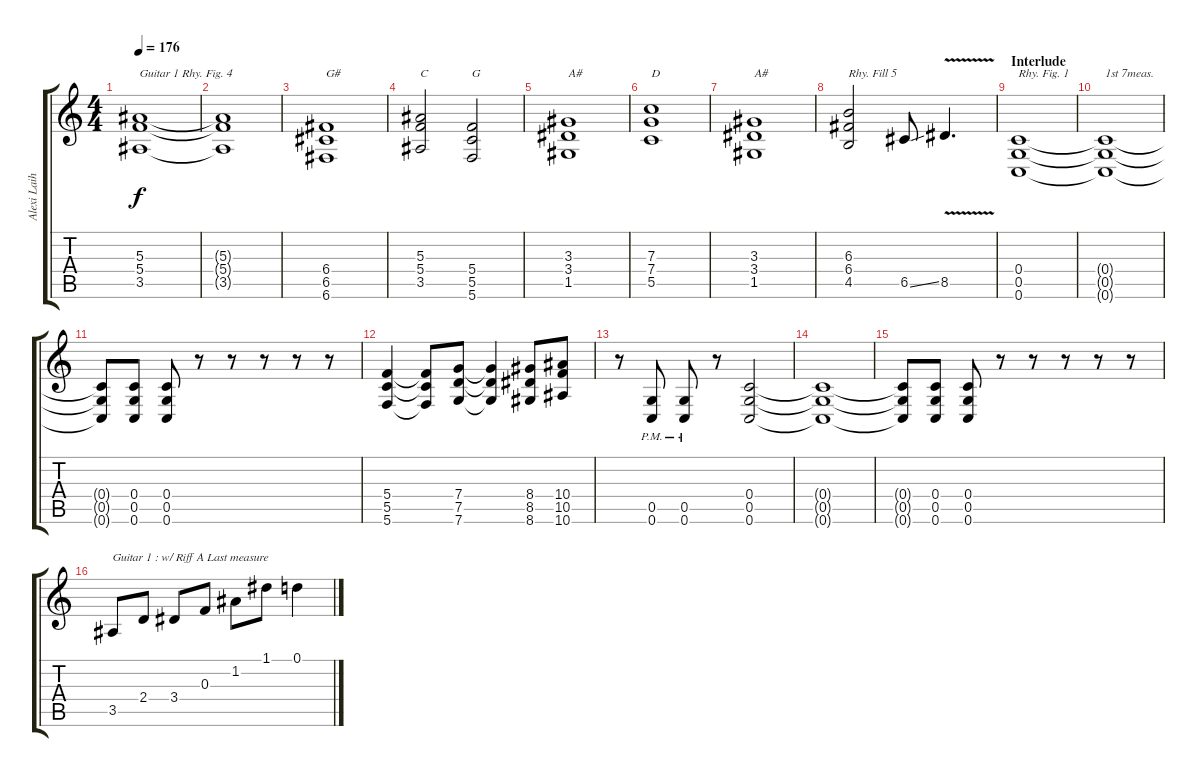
\track ("Alexi Laiho [Guitar 1]" "Alexi Laih") {instrument overdrivenguitar}
\staff {score tabs}
\tuning (D4 A3 F3 C3 G2 C2) {hide}
\ts (4 4)
\tempo 176
\clef g2
\ks c
(5.3 5.4 3.5).1{txt "Guitar 1 Rhy. Fig. 4" dy f} |
(5.3{t} 5.4{t} 3.5{t}).1 |
(6.4 6.5 6.6).1{txt "G#"} |
(5.3 5.4 3.5).2{txt "C"} (5.4 5.5 5.6).2{txt "G"} |
(3.3 3.4 1.5).1{txt "A#"} |
(7.3 7.4 5.5).1{txt "D"} |
(3.3 3.4 1.5).1{txt "A#"} |
(6.3 6.4 4.5).2{txt "Rhy. Fill 5"} 6.5{ss}.8 8.5{v}.4{d} |
\section ("" "Interlude")
(0.4 0.5 0.6).1{txt "Rhy. Fig. 1"} |
(0.4{t} 0.5{t} 0.6{t}).1{txt "1st 7meas."} |
(0.4{t} 0.5{t} 0.6{t}).8 (0.4 0.5 0.6).8 (0.4 0.5 0.6).8 r.8 r.8 r.8 r.8 r.8 |
(5.4 5.5 5.6).4 (5.4{t} 5.5{t} 5.6{t}).8 (7.4 7.5 7.6).8 (7.4{t} 7.5{t} 7.6{t}).4 (8.4 8.5 8.6).8 (10.4 10.5 10.6).8 |
r.8 (0.5{pm} 0.6{pm}).8 (0.5{pm} 0.6{pm}).8 r.8 (0.4 0.5 0.6).2 |
(0.4{t} 0.5{t} 0.6{t}).1 |
(0.4{t} 0.5{t} 0.6{t}).8 (0.4 0.5 0.6).8 (0.4 0.5 0.6).8 r.8 r.8 r.8 r.8 r.8 |
3.5.8{txt "Guitar 1 : w/ Riff A Last measure"} 2.4.8 3.4.8 0.3.8 1.2.8 1.1.8 0.1.4
